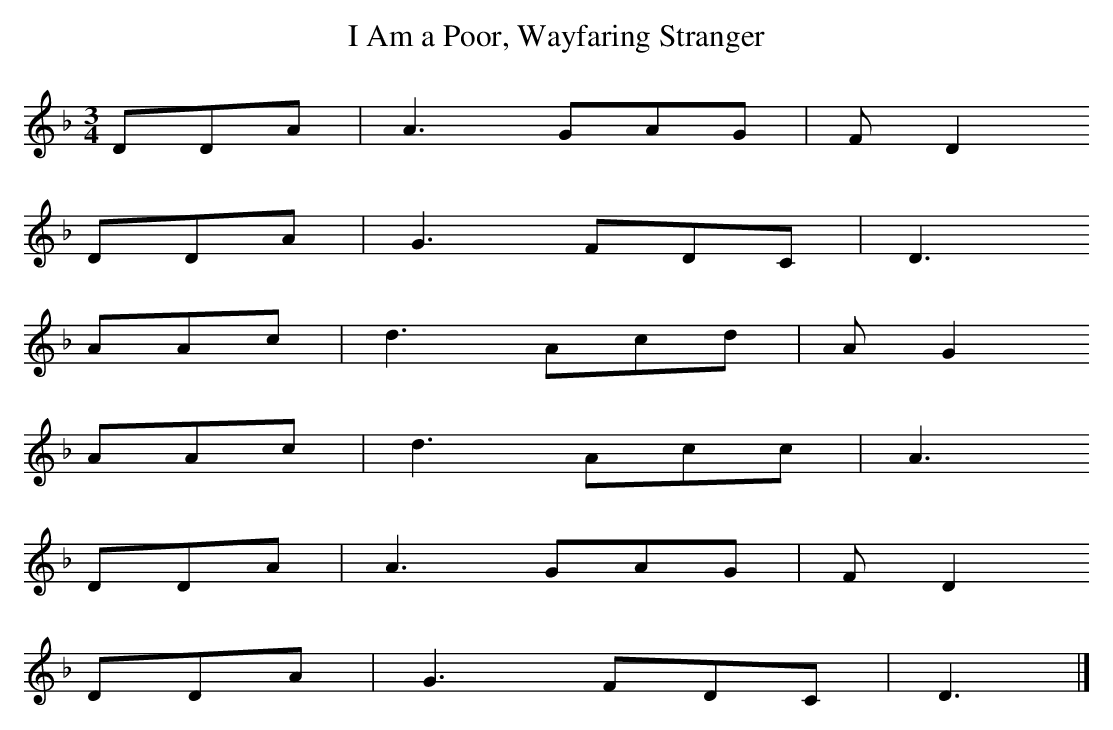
X:1
T:I Am a Poor, Wayfaring Stranger
L:1/8
M:3/4
K:Dm
DDA | A3 GAG | F D2
DDA | G3 FDC | D3
AAc | d3 Acd | A G2
AAc | d3 Acc | A3
DDA | A3 GAG | F D2
DDA | G3 FDC | D3 |]
